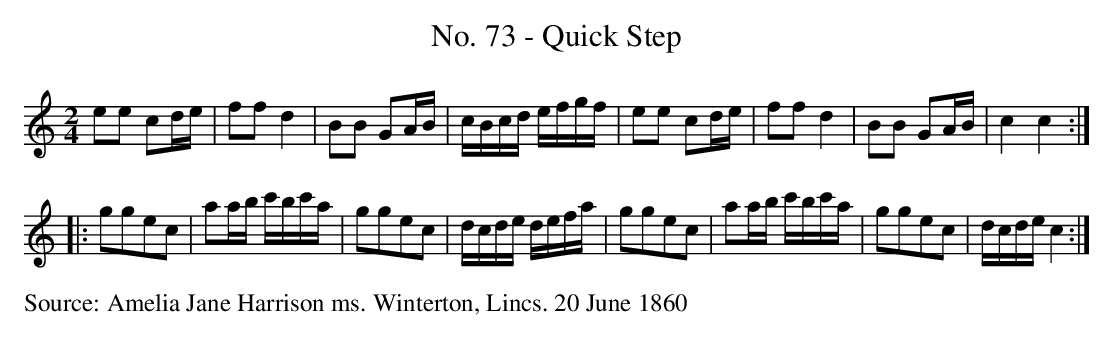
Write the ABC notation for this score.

X:1
T:No. 73 - Quick Step
M:2/4
L:1/8
K:C
ee cd/e/|ffd2|BB GA/B/|c/B/c/d/ e/f/g/f/|ee cd/e/|ffd2|BB GA/B/|c2c2::
ggec|aa/b/ c'/b/c'/a/|ggec|d/c/d/e/ d/e/f/a/|ggec|aa/b/ c'/b/c'/a/|ggec|\
 d/c/d/e/ c2:|
